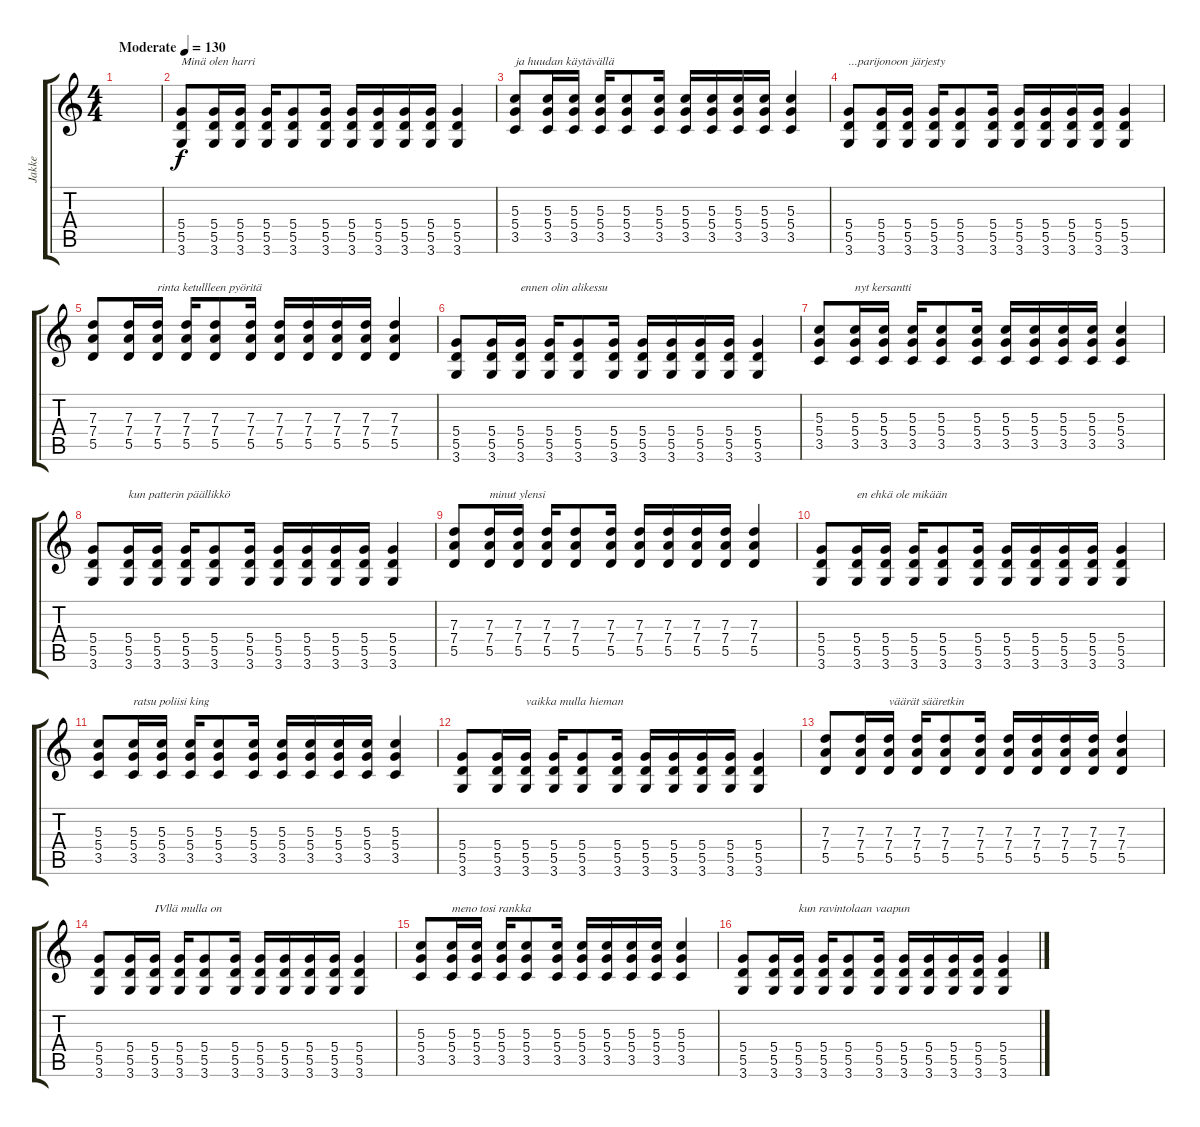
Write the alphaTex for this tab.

\track ("Jakke" "Jakke") {instrument overdrivenguitar}
\staff {score tabs}
\tuning (E4 B3 G3 D3 A2 E2) {hide}
\ts (4 4)
\tempo (130 "Moderate")
\clef g2
\ks c
|
(5.4 5.5 3.6).8{txt "Minä olen harri"} (5.4 5.5 3.6).16 (5.4 5.5 3.6).16 (5.4 5.5 3.6).16 (5.4 5.5 3.6).8 (5.4 5.5 3.6).16 (5.4 5.5 3.6).16 (5.4 5.5 3.6).16 (5.4 5.5 3.6).16 (5.4 5.5 3.6).16 (5.4 5.5 3.6).4 |
(5.3 5.4 3.5).8{txt "ja huudan käytävällä"} (5.3 5.4 3.5).16 (5.3 5.4 3.5).16 (5.3 5.4 3.5).16 (5.3 5.4 3.5).8 (5.3 5.4 3.5).16 (5.3 5.4 3.5).16 (5.3 5.4 3.5).16 (5.3 5.4 3.5).16 (5.3 5.4 3.5).16 (5.3 5.4 3.5).4 |
(5.4 5.5 3.6).8{txt "...parijonoon järjesty"} (5.4 5.5 3.6).16 (5.4 5.5 3.6).16 (5.4 5.5 3.6).16 (5.4 5.5 3.6).8 (5.4 5.5 3.6).16 (5.4 5.5 3.6).16 (5.4 5.5 3.6).16 (5.4 5.5 3.6).16 (5.4 5.5 3.6).16 (5.4 5.5 3.6).4 |
(7.3 7.4 5.5).8 (7.3 7.4 5.5).16 (7.3 7.4 5.5).16{txt "rinta ketullleen pyöritä"} (7.3 7.4 5.5).16 (7.3 7.4 5.5).8 (7.3 7.4 5.5).16 (7.3 7.4 5.5).16 (7.3 7.4 5.5).16 (7.3 7.4 5.5).16 (7.3 7.4 5.5).16 (7.3 7.4 5.5).4 |
(5.4 5.5 3.6).8 (5.4 5.5 3.6).16 (5.4 5.5 3.6).16{txt "ennen olin alikessu"} (5.4 5.5 3.6).16 (5.4 5.5 3.6).8 (5.4 5.5 3.6).16 (5.4 5.5 3.6).16 (5.4 5.5 3.6).16 (5.4 5.5 3.6).16 (5.4 5.5 3.6).16 (5.4 5.5 3.6).4 |
(5.3 5.4 3.5).8 (5.3 5.4 3.5).16{txt "nyt kersantti"} (5.3 5.4 3.5).16 (5.3 5.4 3.5).16 (5.3 5.4 3.5).8 (5.3 5.4 3.5).16 (5.3 5.4 3.5).16 (5.3 5.4 3.5).16 (5.3 5.4 3.5).16 (5.3 5.4 3.5).16 (5.3 5.4 3.5).4 |
(5.4 5.5 3.6).8 (5.4 5.5 3.6).16{txt "kun patterin päällikkö"} (5.4 5.5 3.6).16 (5.4 5.5 3.6).16 (5.4 5.5 3.6).8 (5.4 5.5 3.6).16 (5.4 5.5 3.6).16 (5.4 5.5 3.6).16 (5.4 5.5 3.6).16 (5.4 5.5 3.6).16 (5.4 5.5 3.6).4 |
(7.3 7.4 5.5).8 (7.3 7.4 5.5).16{txt "minut ylensi"} (7.3 7.4 5.5).16 (7.3 7.4 5.5).16 (7.3 7.4 5.5).8 (7.3 7.4 5.5).16 (7.3 7.4 5.5).16 (7.3 7.4 5.5).16 (7.3 7.4 5.5).16 (7.3 7.4 5.5).16 (7.3 7.4 5.5).4 |
(5.4 5.5 3.6).8 (5.4 5.5 3.6).16{txt "en ehkä ole mikään"} (5.4 5.5 3.6).16 (5.4 5.5 3.6).16 (5.4 5.5 3.6).8 (5.4 5.5 3.6).16 (5.4 5.5 3.6).16 (5.4 5.5 3.6).16 (5.4 5.5 3.6).16 (5.4 5.5 3.6).16 (5.4 5.5 3.6).4 |
(5.3 5.4 3.5).8 (5.3 5.4 3.5).16{txt "ratsu poliisi king"} (5.3 5.4 3.5).16 (5.3 5.4 3.5).16 (5.3 5.4 3.5).8 (5.3 5.4 3.5).16 (5.3 5.4 3.5).16 (5.3 5.4 3.5).16 (5.3 5.4 3.5).16 (5.3 5.4 3.5).16 (5.3 5.4 3.5).4 |
(5.4 5.5 3.6).8 (5.4 5.5 3.6).16 (5.4 5.5 3.6).16{txt "vaikka mulla hieman"} (5.4 5.5 3.6).16 (5.4 5.5 3.6).8 (5.4 5.5 3.6).16 (5.4 5.5 3.6).16 (5.4 5.5 3.6).16 (5.4 5.5 3.6).16 (5.4 5.5 3.6).16 (5.4 5.5 3.6).4 |
(7.3 7.4 5.5).8 (7.3 7.4 5.5).16 (7.3 7.4 5.5).16{txt "väärät sääretkin"} (7.3 7.4 5.5).16 (7.3 7.4 5.5).8 (7.3 7.4 5.5).16 (7.3 7.4 5.5).16 (7.3 7.4 5.5).16 (7.3 7.4 5.5).16 (7.3 7.4 5.5).16 (7.3 7.4 5.5).4 |
(5.4 5.5 3.6).8 (5.4 5.5 3.6).16 (5.4 5.5 3.6).16{txt "IVllä mulla on"} (5.4 5.5 3.6).16 (5.4 5.5 3.6).8 (5.4 5.5 3.6).16 (5.4 5.5 3.6).16 (5.4 5.5 3.6).16 (5.4 5.5 3.6).16 (5.4 5.5 3.6).16 (5.4 5.5 3.6).4 |
(5.3 5.4 3.5).8 (5.3 5.4 3.5).16{txt "meno tosi rankka"} (5.3 5.4 3.5).16 (5.3 5.4 3.5).16 (5.3 5.4 3.5).8 (5.3 5.4 3.5).16 (5.3 5.4 3.5).16 (5.3 5.4 3.5).16 (5.3 5.4 3.5).16 (5.3 5.4 3.5).16 (5.3 5.4 3.5).4 |
(5.4 5.5 3.6).8 (5.4 5.5 3.6).16 (5.4 5.5 3.6).16{txt "kun ravintolaan vaapun"} (5.4 5.5 3.6).16 (5.4 5.5 3.6).8 (5.4 5.5 3.6).16 (5.4 5.5 3.6).16 (5.4 5.5 3.6).16 (5.4 5.5 3.6).16 (5.4 5.5 3.6).16 (5.4 5.5 3.6).4
